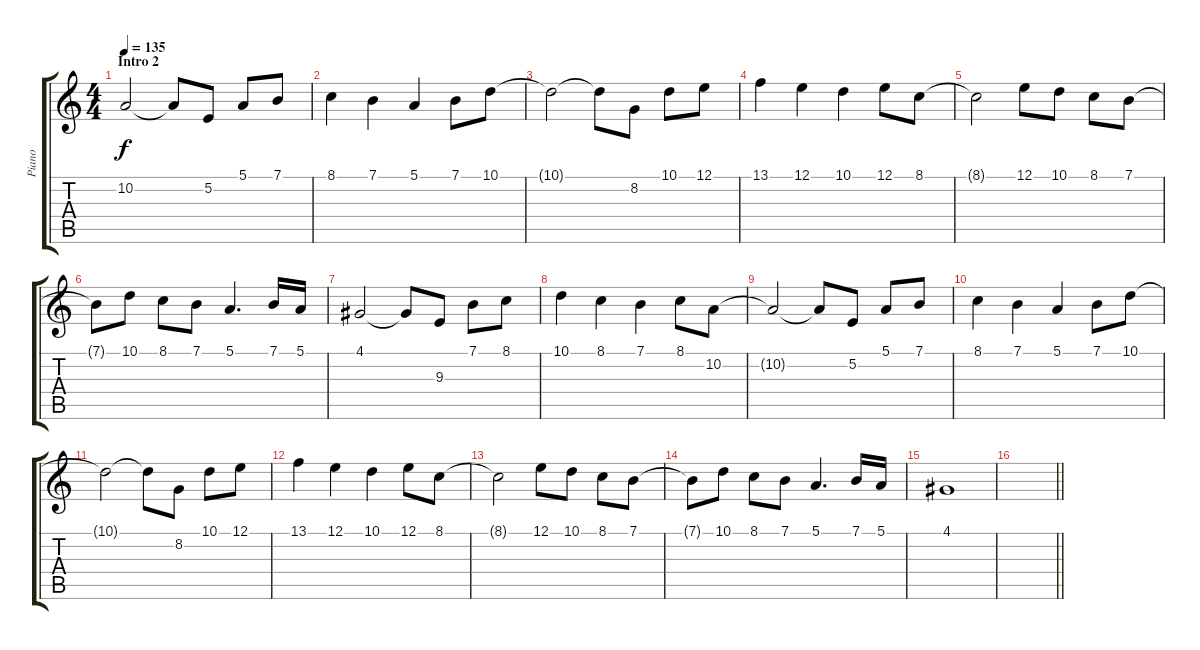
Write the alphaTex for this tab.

\track ("Piano" "Piano") {instrument acousticgrandpiano}
\staff {score tabs}
\tuning (E4 B3 G3 D3 A2 E2) {hide}
\ts (4 4)
\section ("" "Intro 2")
\tempo 135
\clef g2
\ks c
10.2{t}.2{dy f} 10.2{t}.8 5.2.8 5.1.8 7.1.8 |
8.1.4 7.1.4 5.1.4 7.1.8 10.1.8 |
10.1{t}.2 10.1{t}.8 8.2.8 10.1.8 12.1.8 |
13.1.4 12.1.4 10.1.4 12.1.8 8.1.8 |
8.1{t}.2 12.1.8 10.1.8 8.1.8 7.1.8 |
7.1{t}.8 10.1.8 8.1.8 7.1.8 5.1.4{d} 7.1.16 5.1.16 |
4.1.2 4.1{t}.8 9.3.8 7.1.8 8.1.8 |
10.1.4 8.1.4 7.1.4 8.1.8 10.2.8 |
10.2{t}.2 10.2{t}.8 5.2.8 5.1.8 7.1.8 |
8.1.4 7.1.4 5.1.4 7.1.8 10.1.8 |
10.1{t}.2 10.1{t}.8 8.2.8 10.1.8 12.1.8 |
13.1.4 12.1.4 10.1.4 12.1.8 8.1.8 |
8.1{t}.2 12.1.8 10.1.8 8.1.8 7.1.8 |
7.1{t}.8 10.1.8 8.1.8 7.1.8 5.1.4{d} 7.1.16 5.1.16 |
4.1.1 |
\barLineRight lightlight
